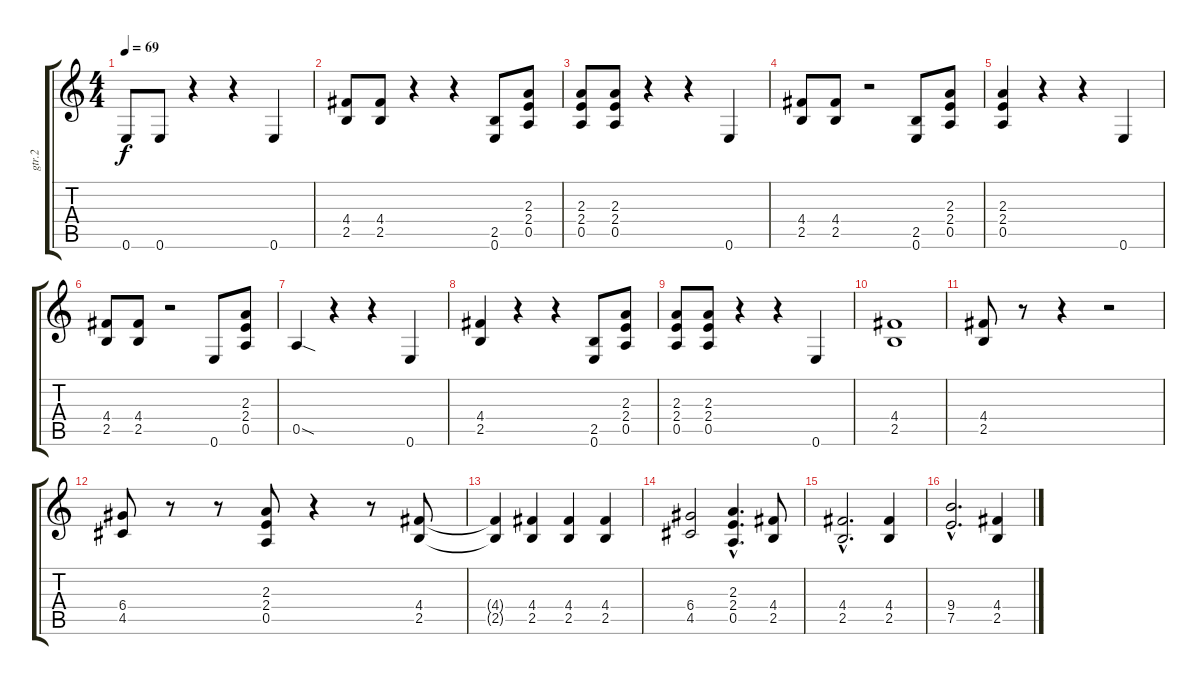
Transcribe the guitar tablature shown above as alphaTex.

\track ("gtr.2" "gtr.2") {instrument distortionguitar}
\staff {score tabs}
\tuning (E4 B3 G3 D3 A2 E2) {hide}
\ts (4 4)
\tempo 69
\clef g2
\ks c
0.6.8{dy f} 0.6.8 r.4 r.4 0.6.4 |
(4.4 2.5).8 (4.4 2.5).8 r.4 r.4 (2.5 0.6).8 (2.3 2.4 0.5).8 |
(2.3 2.4 0.5).8 (2.3 2.4 0.5).8 r.4 r.4 0.6.4 |
(4.4 2.5).8 (4.4 2.5).8 r.2 (2.5 0.6).8 (2.3 2.4 0.5).8 |
(2.3 2.4 0.5).4 r.4 r.4 0.6.4 |
(4.4 2.5).8 (4.4 2.5).8 r.2 0.6.8 (2.3 2.4 0.5).8 |
0.5{sod}.4 r.4 r.4 0.6.4 |
(4.4 2.5).4 r.4 r.4 (2.5 0.6).8 (2.3 2.4 0.5).8 |
(2.3 2.4 0.5).8 (2.3 2.4 0.5).8 r.4 r.4 0.6.4 |
(4.4 2.5).1 |
(4.4 2.5).8 r.8 r.4 r.2 |
(6.4 4.5).8 r.8 r.8 (2.3 2.4 0.5).8 r.4 r.8 (4.4 2.5).8 |
(4.4{t} 2.5{t}).4 (4.4 2.5).4 (4.4 2.5).4 (4.4 2.5).4 |
(6.4 4.5).2 (2.3{hac} 2.4{hac} 0.5{hac}).4{d} (4.4 2.5).8 |
(4.4{hac} 2.5{hac}).2{d} (4.4 2.5).4 |
(9.4{hac} 7.5{hac}).2{d} (4.4 2.5).4
